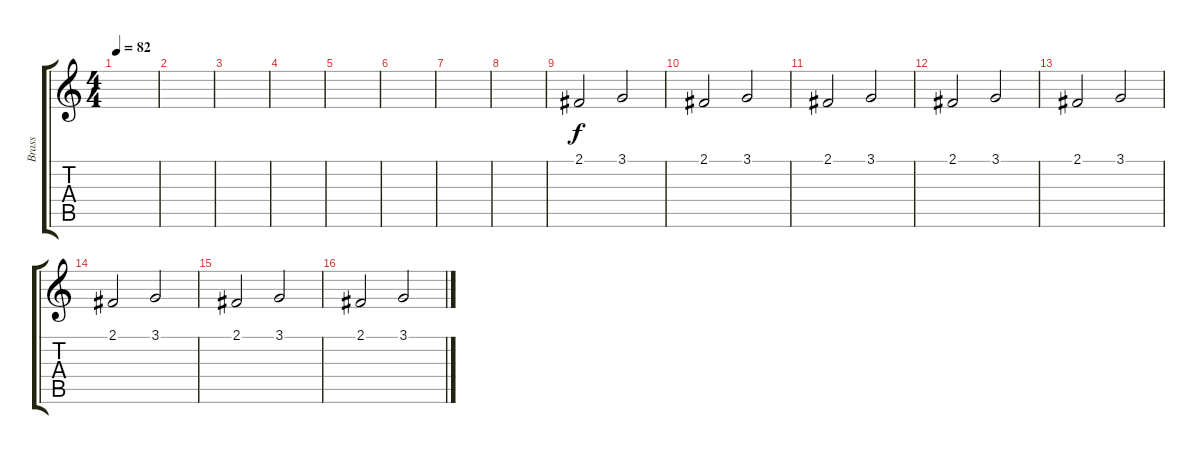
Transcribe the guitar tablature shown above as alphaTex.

\track ("Brass" "Brass") {instrument brasssection}
\staff {score tabs}
\tuning (E4 B3 G3 D3 A2 E2) {hide}
\ts (4 4)
\tempo 82
\clef g2
\ks c
|
|
|
|
|
|
|
|
2.1.2 3.1.2 |
2.1.2 3.1.2 |
2.1.2 3.1.2 |
2.1.2 3.1.2 |
2.1.2 3.1.2 |
2.1.2 3.1.2 |
2.1.2 3.1.2 |
2.1.2 3.1.2
